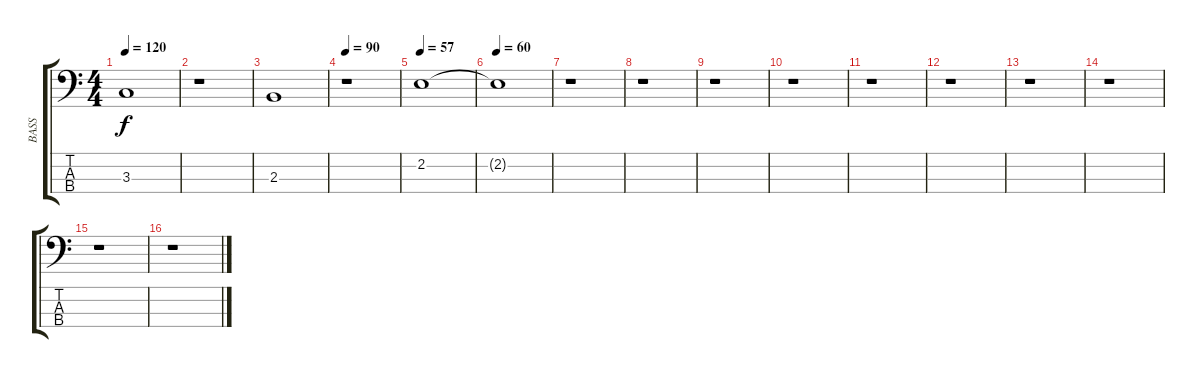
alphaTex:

\track (" BASS" " BASS") {instrument electricbassfinger}
\staff {score tabs}
\tuning (G2 D2 A1 E1) {hide}
\ts (4 4)
\tempo 120
\clef f4
\ks c
3.3.1{dy f} |
r.1 |
2.3.1 |
\tempo 90
r.1 |
\tempo 57
2.2.1 |
\tempo 60
2.2{t}.1 |
r.1 |
r.1 |
r.1 |
r.1 |
r.1 |
r.1 |
r.1 |
r.1 |
r.1 |
r.1
